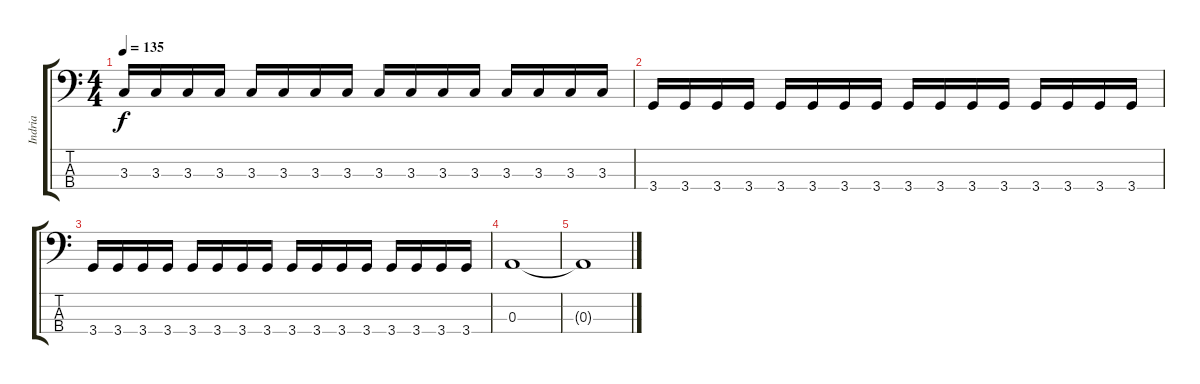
\track ("Indria" "Indria") {instrument electricbasspick}
\staff {score tabs}
\tuning (G2 D2 A1 E1) {hide}
\ts (4 4)
\tempo 135
\clef f4
\ks c
3.3.16{dy f} 3.3.16 3.3.16 3.3.16 3.3.16 3.3.16 3.3.16 3.3.16 3.3.16 3.3.16 3.3.16 3.3.16 3.3.16 3.3.16 3.3.16 3.3.16 |
3.4.16 3.4.16 3.4.16 3.4.16 3.4.16 3.4.16 3.4.16 3.4.16 3.4.16 3.4.16 3.4.16 3.4.16 3.4.16 3.4.16 3.4.16 3.4.16 |
3.4.16 3.4.16 3.4.16 3.4.16 3.4.16 3.4.16 3.4.16 3.4.16 3.4.16 3.4.16 3.4.16 3.4.16 3.4.16 3.4.16 3.4.16 3.4.16 |
0.3.1 |
0.3{t}.1
